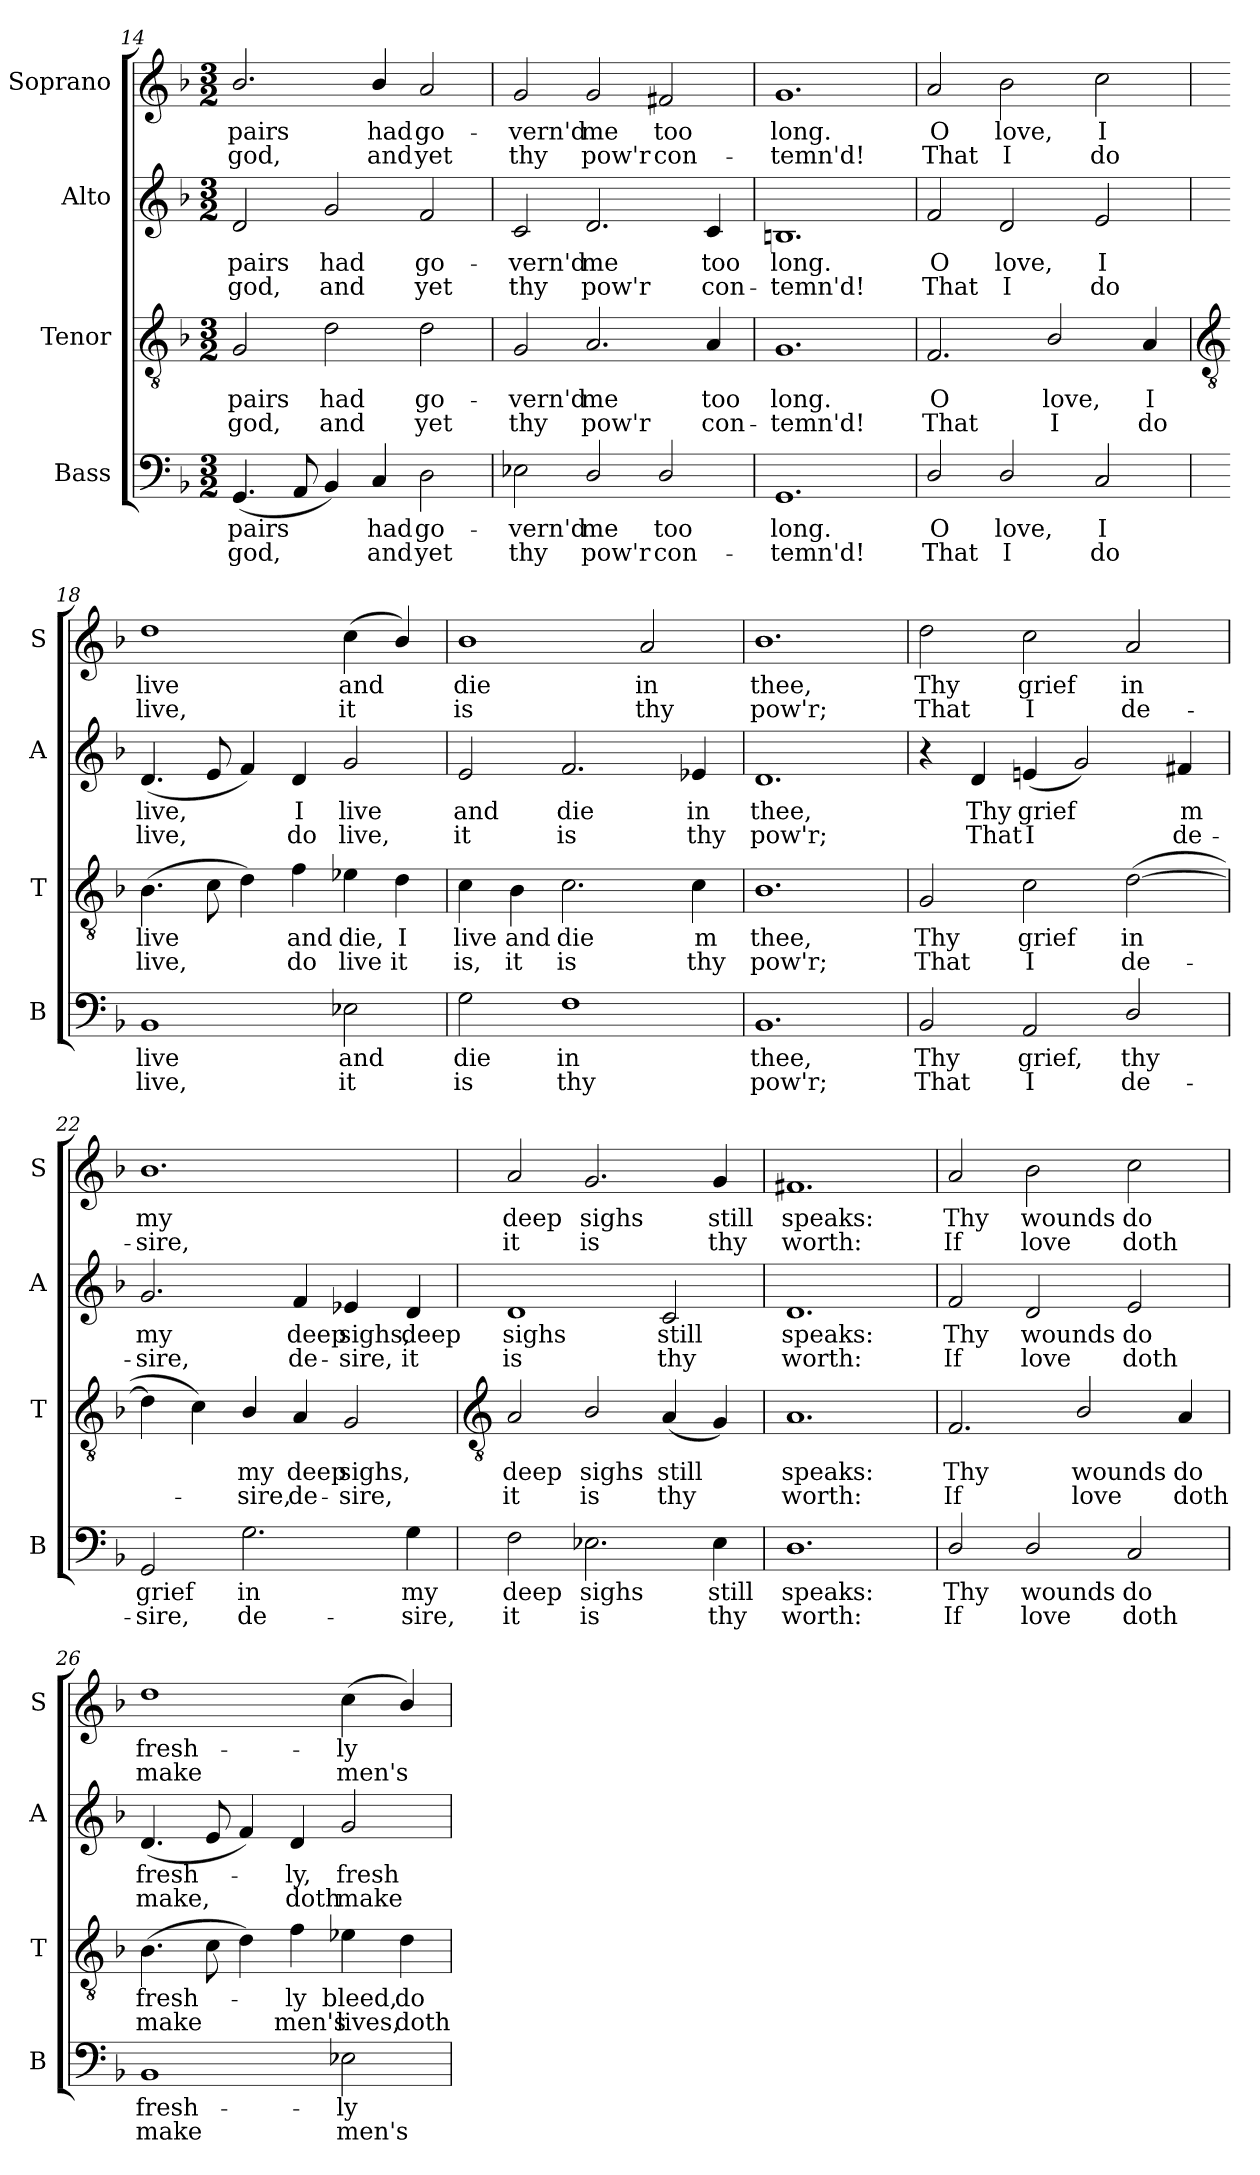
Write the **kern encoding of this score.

**kern	**text	**text	**kern	**text	**text	**kern	**text	**text	**kern	**text	**text
*part4	*part4	*part4	*part3	*part3	*part3	*part2	*part2	*part2	*part1	*part1	*part1
*staff4	*staff4	*staff4	*staff3	*staff3	*staff3	*staff2	*staff2	*staff2	*staff1	*staff1	*staff1
*I"Bass	*	*	*I"Tenor	*	*	*I"Alto	*	*	*I"Soprano	*	*
*I'B	*	*	*I'T	*	*	*I'A	*	*	*I'S	*	*
*clefF4	*	*	*clefGv2	*	*	*clefG2	*	*	*clefG2	*	*
*k[b-]	*	*	*k[b-]	*	*	*k[b-]	*	*	*k[b-]	*	*
*F:	*	*	*F:	*	*	*F:	*	*	*F:	*	*
*M3/2	*	*	*M3/2	*	*	*M3/2	*	*	*M3/2	*	*
=14	=14	=14	=14	=14	=14	=14	=14	=14	=14	=14	=14
!	!LO:LY:b	!LO:LY:b	!	!LO:LY:b	!LO:LY:b	!	!LO:LY:b	!LO:LY:b	!	!LO:LY:b	!LO:LY:b
(<4.GG	pairs	god,	2G	pairs	god,	2d	pairs	god,	2.b-/	pairs	god,
8AA	.	.	.	.	.	.	.	.	.	.	.
!	!	!	!	!LO:LY:b	!LO:LY:b	!	!LO:LY:b	!LO:LY:b	!	!	!
4BB-)	.	.	2d	had	and	2g	had	and	.	.	.
!	!LO:LY:b	!LO:LY:b	!	!	!	!	!	!	!	!LO:LY:b	!LO:LY:b
4C	had	and	.	.	.	.	.	.	4b-/	had	and
!	!LO:LY:b	!LO:LY:b	!	!LO:LY:b	!LO:LY:b	!	!LO:LY:b	!LO:LY:b	!	!LO:LY:b	!LO:LY:b
2D	go-	-yet	2d	go-	-yet	2f	go-	-yet	2a	go-	-yet
=15	=15	=15	=15	=15	=15	=15	=15	=15	=15	=15	=15
!	!LO:LY:b	!LO:LY:b	!	!LO:LY:b	!LO:LY:b	!	!LO:LY:b	!LO:LY:b	!	!LO:LY:b	!LO:LY:b
2E-X	vern'd	thy	2G	vern'd	thy	2c	vern'd	thy	2g	vern'd	thy
!	!LO:LY:b	!LO:LY:b	!	!LO:LY:b	!LO:LY:b	!	!LO:LY:b	!LO:LY:b	!	!LO:LY:b	!LO:LY:b
2D/	me	pow'r	2.A	me	pow'r	2.d	me	pow'r	2g	me	pow'r
!	!LO:LY:b	!LO:LY:b	!	!	!	!	!	!	!	!LO:LY:b	!LO:LY:b
2D/	too	con-	.	.	.	.	.	.	2f#X	too	con-
!	!	!	!	!LO:LY:b	!LO:LY:b	!	!LO:LY:b	!LO:LY:b	!	!	!
.	.	.	4A	too	con-	4c	too	con-	.	.	.
=16	=16	=16	=16	=16	=16	=16	=16	=16	=16	=16	=16
!	!LO:LY:b	!LO:LY:b	!	!LO:LY:b	!LO:LY:b	!	!LO:LY:b	!LO:LY:b	!	!LO:LY:b	!LO:LY:b
1.GG	-long.	temn'd!	1.G	-long.	temn'd!	1.Bn	-long.	temn'd!	1.g	-long.	temn'd!
=17	=17	=17	=17	=17	=17	=17	=17	=17	=17	=17	=17
!	!LO:LY:b	!LO:LY:b	!	!LO:LY:b	!LO:LY:b	!	!LO:LY:b	!LO:LY:b	!	!LO:LY:b	!LO:LY:b
2D/	O	That	2.F	O	That	2f	O	That	2a	O	That
!	!LO:LY:b	!LO:LY:b	!	!	!	!	!LO:LY:b	!LO:LY:b	!	!LO:LY:b	!LO:LY:b
2D/	love,	I	.	.	.	2d	love,	I	2b-	love,	I
!	!	!	!	!LO:LY:b	!LO:LY:b	!	!	!	!	!	!
.	.	.	2B-/	love,	I	.	.	.	.	.	.
!	!LO:LY:b	!LO:LY:b	!	!	!	!	!LO:LY:b	!LO:LY:b	!	!LO:LY:b	!LO:LY:b
2C	I	do	.	.	.	2e	I	do	2cc	I	do
!	!	!	!	!LO:LY:b	!LO:LY:b	!	!	!	!	!	!
.	.	.	4A	I	do	.	.	.	.	.	.
!!LO:LB:g=z
=18	=18	=18	=18	=18	=18	=18	=18	=18	=18	=18	=18
*	*	*	*clefGv2	*	*	*	*	*	*	*	*
!	!LO:LY:b	!LO:LY:b	!	!LO:LY:b	!LO:LY:b	!	!LO:LY:b	!LO:LY:b	!	!LO:LY:b	!LO:LY:b
1BB-	live	live,	(>4.B-	live	live,	(<4.d	live,	live,	1dd	live	live,
.	.	.	8c	.	.	8e	.	.	.	.	.
.	.	.	4d)	.	.	4f)	.	.	.	.	.
!	!	!	!	!LO:LY:b	!LO:LY:b	!	!LO:LY:b	!LO:LY:b	!	!	!
.	.	.	4f	and	do	4d	I	do	.	.	.
!	!LO:LY:b	!LO:LY:b	!	!LO:LY:b	!LO:LY:b	!	!LO:LY:b	!LO:LY:b	!	!LO:LY:b	!LO:LY:b
2E-X	and	it	4e-X	die,	live	2g	live	live,	(<4cc	and	it
!	!	!	!	!LO:LY:b	!LO:LY:b	!	!	!	!	!	!
.	.	.	4d	I	it	.	.	.	4b-/)	.	.
=19	=19	=19	=19	=19	=19	=19	=19	=19	=19	=19	=19
!	!LO:LY:b	!LO:LY:b	!	!LO:LY:b	!LO:LY:b	!	!LO:LY:b	!LO:LY:b	!	!LO:LY:b	!LO:LY:b
2G	die	is	4c	live	is,	2e	and	it	1b-	die	is
!	!	!	!	!LO:LY:b	!LO:LY:b	!	!	!	!	!	!
.	.	.	4B-	and	it	.	.	.	.	.	.
!	!LO:LY:b	!LO:LY:b	!	!LO:LY:b	!LO:LY:b	!	!LO:LY:b	!LO:LY:b	!	!	!
1F	in	thy	2.c	die	is	2.f	die	is	.	.	.
!	!	!	!	!	!	!	!	!	!	!LO:LY:b	!LO:LY:b
.	.	.	.	.	.	.	.	.	2a	in	thy
!	!	!	!	!LO:LY:b	!LO:LY:b	!	!LO:LY:b	!LO:LY:b	!	!	!
.	.	.	4c	m	thy	4e-X	in	thy	.	.	.
=20	=20	=20	=20	=20	=20	=20	=20	=20	=20	=20	=20
!	!LO:LY:b	!LO:LY:b	!	!LO:LY:b	!LO:LY:b	!	!LO:LY:b	!LO:LY:b	!	!LO:LY:b	!LO:LY:b
1.BB-	thee,	pow'r;	1.B-	thee,	pow'r;	1.d	thee,	pow'r;	1.b-	thee,	pow'r;
=21	=21	=21	=21	=21	=21	=21	=21	=21	=21	=21	=21
!	!LO:LY:b	!LO:LY:b	!	!LO:LY:b	!LO:LY:b	!	!	!	!	!LO:LY:b	!LO:LY:b
2BB-	Thy	That	2G	Thy	That	4r	.	.	2dd	Thy	That
!	!	!	!	!	!	!	!LO:LY:b	!LO:LY:b	!	!	!
.	.	.	.	.	.	4d	Thy	That	.	.	.
!	!LO:LY:b	!LO:LY:b	!	!LO:LY:b	!LO:LY:b	!	!LO:LY:b	!LO:LY:b	!	!LO:LY:b	!LO:LY:b
2AA	grief,	I	2c	grief	I	(<4en	grief	I	2cc	grief	I
.	.	.	.	.	.	2g)	.	.	.	.	.
!	!LO:LY:b	!LO:LY:b	!	!LO:LY:b	!LO:LY:b	!	!	!	!	!LO:LY:b	!LO:LY:b
2D/	thy	de-	(>[2d	in	de-	.	.	.	2a	in	de-
!	!	!	!	!	!	!	!LO:LY:b	!LO:LY:b	!	!	!
.	.	.	.	.	.	4f#X	m	de-	.	.	.
=22	=22	=22	=22	=22	=22	=22	=22	=22	=22	=22	=22
!	!LO:LY:b	!LO:LY:b	!	!	!	!	!LO:LY:b	!LO:LY:b	!	!LO:LY:b	!LO:LY:b
2GG	-grief	sire,	4d]	.	.	2.g	-my	sire,	1.b-	-my	sire,
.	.	.	4c)	.	.	.	.	.	.	.	.
!	!LO:LY:b	!LO:LY:b	!	!LO:LY:b	!LO:LY:b	!	!	!	!	!	!
2.G	in	de-	4B-/	my	sire,	.	.	.	.	.	.
!	!	!	!	!LO:LY:b	!LO:LY:b	!	!LO:LY:b	!LO:LY:b	!	!	!
.	.	.	4A	deep	de-	4f	deep	de-	.	.	.
!	!	!	!	!LO:LY:b	!LO:LY:b	!	!LO:LY:b	!LO:LY:b	!	!	!
.	.	.	2G	-sighs,	sire,	4e-X	-sighs,	sire,	.	.	.
!	!LO:LY:b	!LO:LY:b	!	!	!	!	!LO:LY:b	!LO:LY:b	!	!	!
4G	-my	sire,	.	.	.	4d	deep	it	.	.	.
!!LO:LB:g=z
=23	=23	=23	=23	=23	=23	=23	=23	=23	=23	=23	=23
*	*	*	*clefGv2	*	*	*	*	*	*	*	*
!	!LO:LY:b	!LO:LY:b	!	!LO:LY:b	!LO:LY:b	!	!LO:LY:b	!LO:LY:b	!	!LO:LY:b	!LO:LY:b
2F	deep	it	2A	deep	it	1d	sighs	is	2a	deep	it
!	!LO:LY:b	!LO:LY:b	!	!LO:LY:b	!LO:LY:b	!	!	!	!	!LO:LY:b	!LO:LY:b
2.E-X	sighs	is	2B-/	sighs	is	.	.	.	2.g	sighs	is
!	!	!	!	!LO:LY:b	!LO:LY:b	!	!LO:LY:b	!LO:LY:b	!	!	!
.	.	.	(<4A	still	thy	2c	still	thy	.	.	.
!	!LO:LY:b	!LO:LY:b	!	!	!	!	!	!	!	!LO:LY:b	!LO:LY:b
4E-	still	thy	4G)	.	.	.	.	.	4g	still	thy
=24	=24	=24	=24	=24	=24	=24	=24	=24	=24	=24	=24
!	!LO:LY:b	!LO:LY:b	!	!LO:LY:b	!LO:LY:b	!	!LO:LY:b	!LO:LY:b	!	!LO:LY:b	!LO:LY:b
1.D	speaks:	worth:	1.A	speaks:	worth:	1.d	speaks:	worth:	1.f#X	speaks:	worth:
=25	=25	=25	=25	=25	=25	=25	=25	=25	=25	=25	=25
!	!LO:LY:b	!LO:LY:b	!	!LO:LY:b	!LO:LY:b	!	!LO:LY:b	!LO:LY:b	!	!LO:LY:b	!LO:LY:b
2D/	Thy	If	2.F	Thy	If	2f	Thy	If	2a	Thy	If
!	!LO:LY:b	!LO:LY:b	!	!	!	!	!LO:LY:b	!LO:LY:b	!	!LO:LY:b	!LO:LY:b
2D/	wounds	love	.	.	.	2d	wounds	love	2b-	wounds	love
!	!	!	!	!LO:LY:b	!LO:LY:b	!	!	!	!	!	!
.	.	.	2B-/	wounds	love	.	.	.	.	.	.
!	!LO:LY:b	!LO:LY:b	!	!	!	!	!LO:LY:b	!LO:LY:b	!	!LO:LY:b	!LO:LY:b
2C	do	doth	.	.	.	2e	do	doth	2cc	do	doth
!	!	!	!	!LO:LY:b	!LO:LY:b	!	!	!	!	!	!
.	.	.	4A	do	doth	.	.	.	.	.	.
=26	=26	=26	=26	=26	=26	=26	=26	=26	=26	=26	=26
!	!LO:LY:b	!LO:LY:b	!	!LO:LY:b	!LO:LY:b	!	!LO:LY:b	!LO:LY:b	!	!LO:LY:b	!LO:LY:b
1BB-	fresh-	-make	(>4.B-	fresh-	make	(<4.d	fresh-	make,	1dd	fresh-	-make
.	.	.	8c	.	.	8e	.	.	.	.	.
.	.	.	4d)	.	.	4f)	.	.	.	.	.
!	!	!	!	!LO:LY:b	!LO:LY:b	!	!LO:LY:b	!LO:LY:b	!	!	!
.	.	.	4f	ly	men's	4d	ly,	doth	.	.	.
!	!LO:LY:b	!LO:LY:b	!	!LO:LY:b	!LO:LY:b	!	!LO:LY:b	!LO:LY:b	!	!LO:LY:b	!LO:LY:b
2E-X	ly	men's	4e-X	bleed,	lives,	2g	fresh-	-make	(<4cc	ly	men's
!	!	!	!	!LO:LY:b	!LO:LY:b	!	!	!	!	!	!
.	.	.	4d	do	doth	.	.	.	4b-/)	.	.
=	=	=	=	=	=	=	=	=	=	=	=
*-	*-	*-	*-	*-	*-	*-	*-	*-	*-	*-	*-
